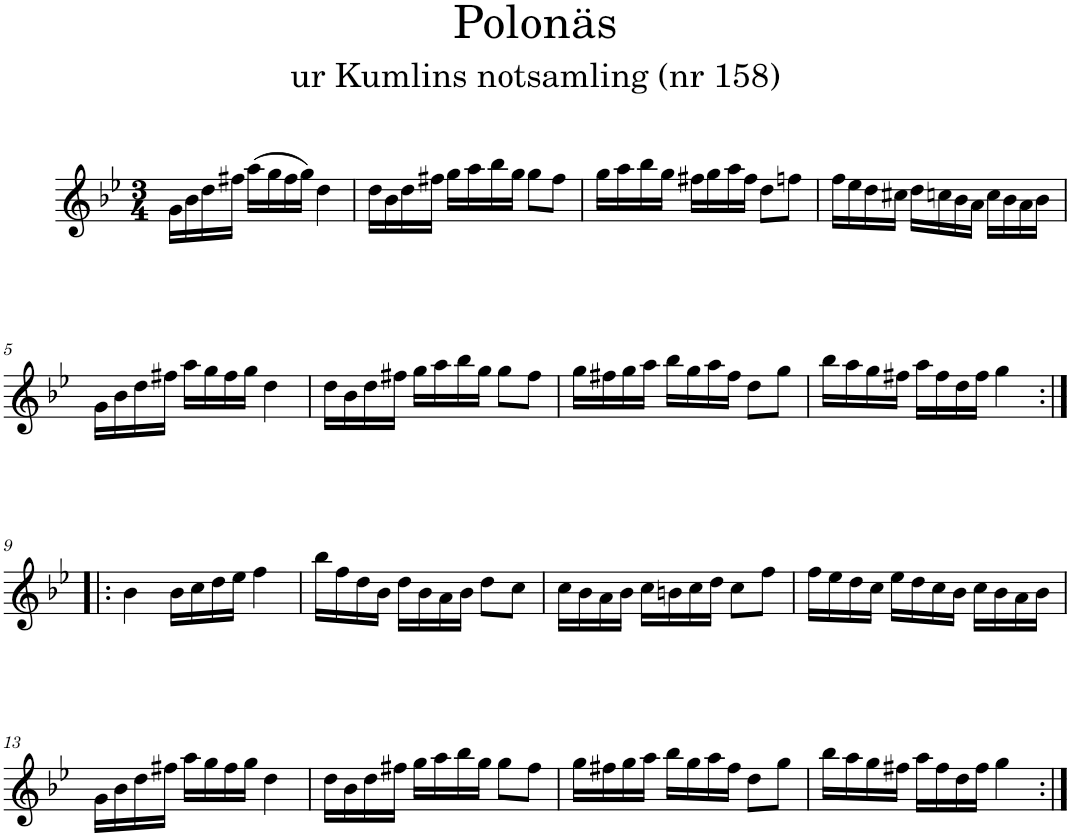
**kern
*part1
*staff1
*I"Piano
*I'Pno
*clefG2
*k[b-e-]
*B-:
*M3/4
=1
16g\LL
16b-\
16dd\
16ff#X\JJ
(16aa\LL
16gg\
16ff#\
16gg\JJ)
4dd\
=2
16dd\LL
16b-\
16dd\
16ff#X\JJ
16gg\LL
16aa\
16bb-\
16gg\JJ
8gg\L
8ff#\J
=3
16gg\LL
16aa\
16bb-\
16gg\JJ
16ff#X\LL
16gg\
16aa\
16ff#\JJ
8dd\L
8ffn\J
=4
16ff\LL
16ee-\
16dd\
16cc#X\JJ
16dd\LL
16ccn\
16b-\
16a\JJ
16cc\LL
16b-\
16a\
16b-\JJ
!!LO:LB:g=z
=5
16g\LL
16b-\
16dd\
16ff#X\JJ
16aa\LL
16gg\
16ff#\
16gg\JJ
4dd\
=6
16dd\LL
16b-\
16dd\
16ff#X\JJ
16gg\LL
16aa\
16bb-\
16gg\JJ
8gg\L
8ff#\J
=7
16gg\LL
16ff#X\
16gg\
16aa\JJ
16bb-\LL
16gg\
16aa\
16ff#\JJ
8dd\L
8gg\J
=8
16bb-\LL
16aa\
16gg\
16ff#X\JJ
16aa\LL
16ff#\
16dd\
16ff#\JJ
4gg\
!!LO:LB:g=z
=9:|!|:
4b-\
16b-\LL
16cc\
16dd\
16ee-\JJ
4ff\
=10
16bb-\LL
16ff\
16dd\
16b-\JJ
16dd\LL
16b-\
16a\
16b-\JJ
8dd\L
8cc\J
=11
16cc\LL
16b-\
16a\
16b-\JJ
16cc\LL
16bn\
16cc\
16dd\JJ
8cc\L
8ff\J
=12
16ff\LL
16ee-\
16dd\
16cc\JJ
16ee-\LL
16dd\
16cc\
16b-\JJ
16cc\LL
16b-\
16a\
16b-\JJ
!!LO:LB:g=z
=13
16g\LL
16b-\
16dd\
16ff#X\JJ
16aa\LL
16gg\
16ff#\
16gg\JJ
4dd\
=14
16dd\LL
16b-\
16dd\
16ff#X\JJ
16gg\LL
16aa\
16bb-\
16gg\JJ
8gg\L
8ff#\J
=15
16gg\LL
16ff#X\
16gg\
16aa\JJ
16bb-\LL
16gg\
16aa\
16ff#\JJ
8dd\L
8gg\J
=16
16bb-\LL
16aa\
16gg\
16ff#X\JJ
16aa\LL
16ff#\
16dd\
16ff#\JJ
4gg\
=:|!
*-
